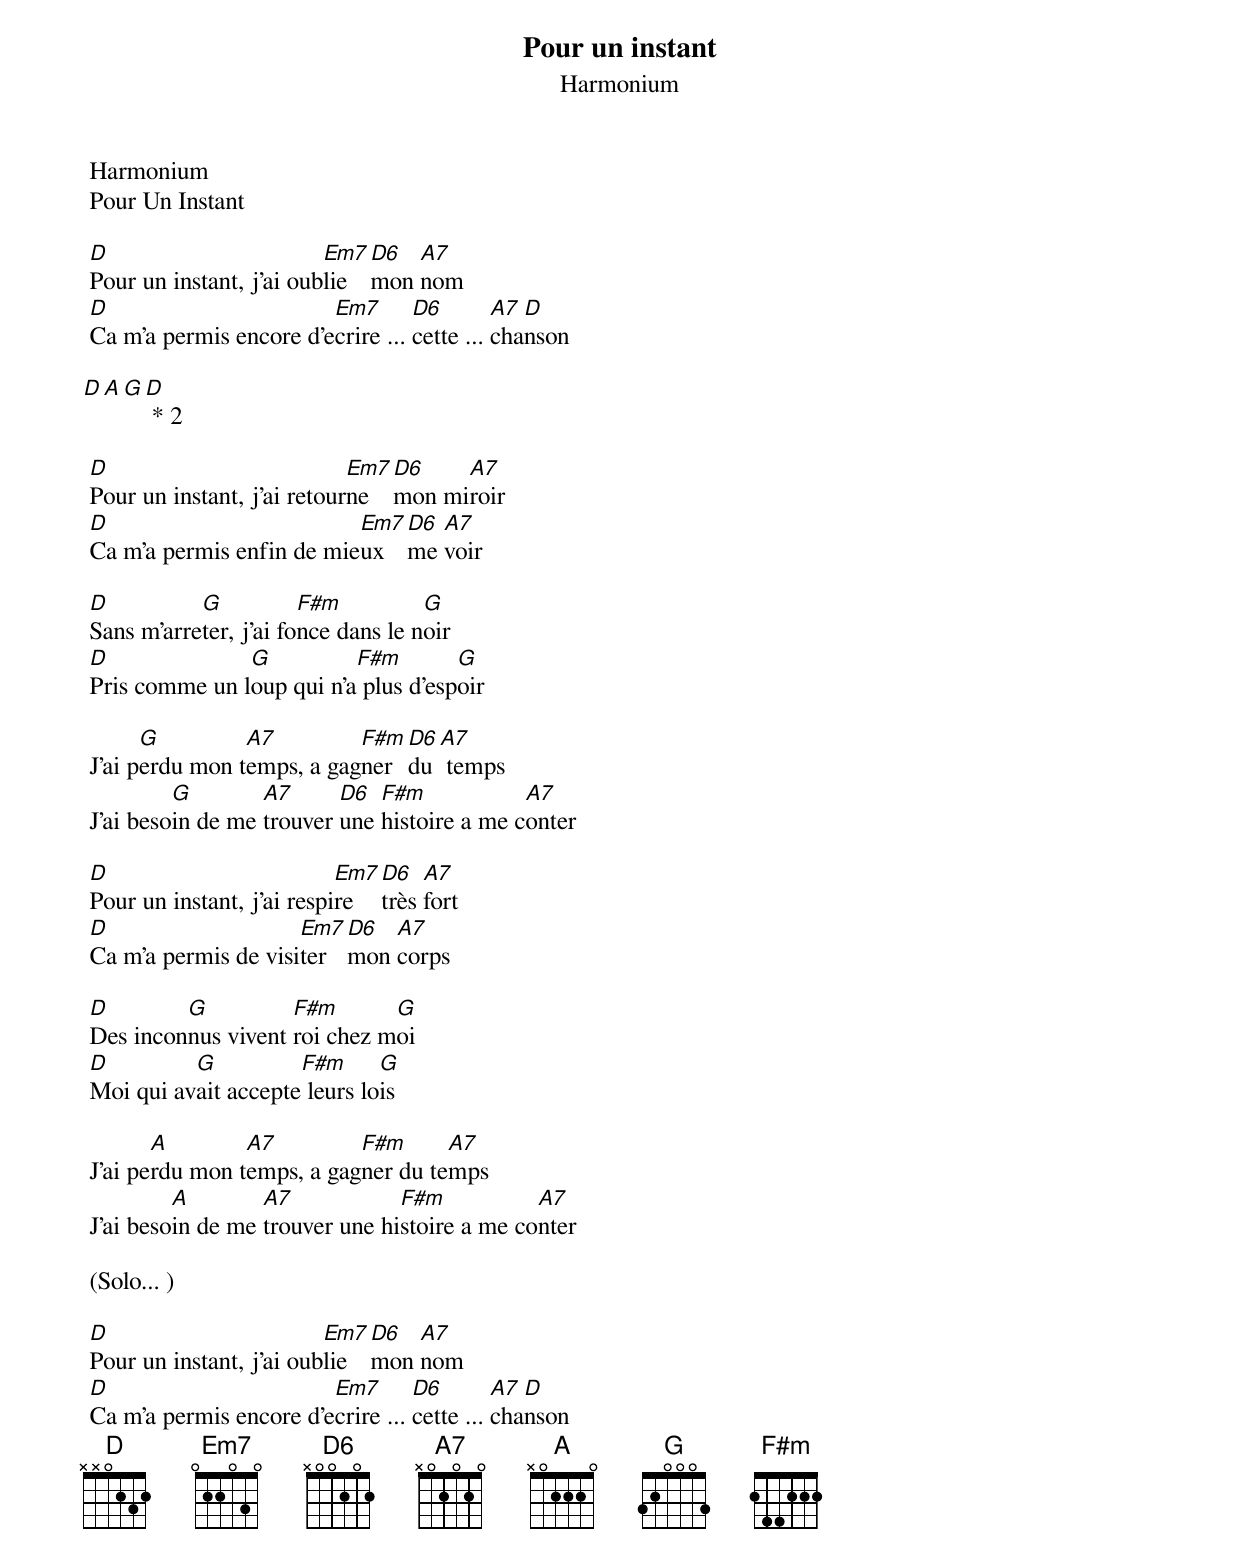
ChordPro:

{t:Pour un instant}
 {st:Harmonium}

 Harmonium
 Pour Un Instant

 [D]Pour un instant, j'ai oub[Em7]lie [D6]mon [A7]nom
 [D]Ca m'a permis encore d'e[Em7]crire ... [D6]cette ... [A7]cha[D]nson

[D][A][G][D] * 2

 [D]Pour un instant, j'ai retour[Em7]ne [D6]mon mi[A7]roir
 [D]Ca m'a permis enfin de mie[Em7]ux [D6]me [A7]voir

 [D]Sans m'arre[G]ter, j'ai fo[F#m]nce dans le n[G]oir
 [D]Pris comme un l[G]oup qui n'a[F#m] plus d'esp[G]oir

 J'ai p[G]erdu mon t[A7]emps, a gag[F#m]ner [D6]du[A7] temps
 J'ai beso[G]in de me [A7]trouver [D6]une [F#m]histoire a me c[A7]onter

 [D]Pour un instant, j'ai respi[Em7]re [D6]très [A7]fort
 [D]Ca m'a permis de visi[Em7]ter [D6]mon [A7]corps

 [D]Des incon[G]nus vivent [F#m]roi chez m[G]oi
 [D]Moi qui av[G]ait accepte[F#m] leurs lo[G]is

 J'ai pe[A]rdu mon t[A7]emps, a gag[F#m]ner du te[A7]mps
 J'ai beso[A]in de me [A7]trouver une hi[F#m]stoire a me co[A7]nter

 (Solo... )

 [D]Pour un instant, j'ai oub[Em7]lie [D6]mon [A7]nom
 [D]Ca m'a permis encore d'e[Em7]crire ... [D6]cette ... [A7]cha[D]nson
